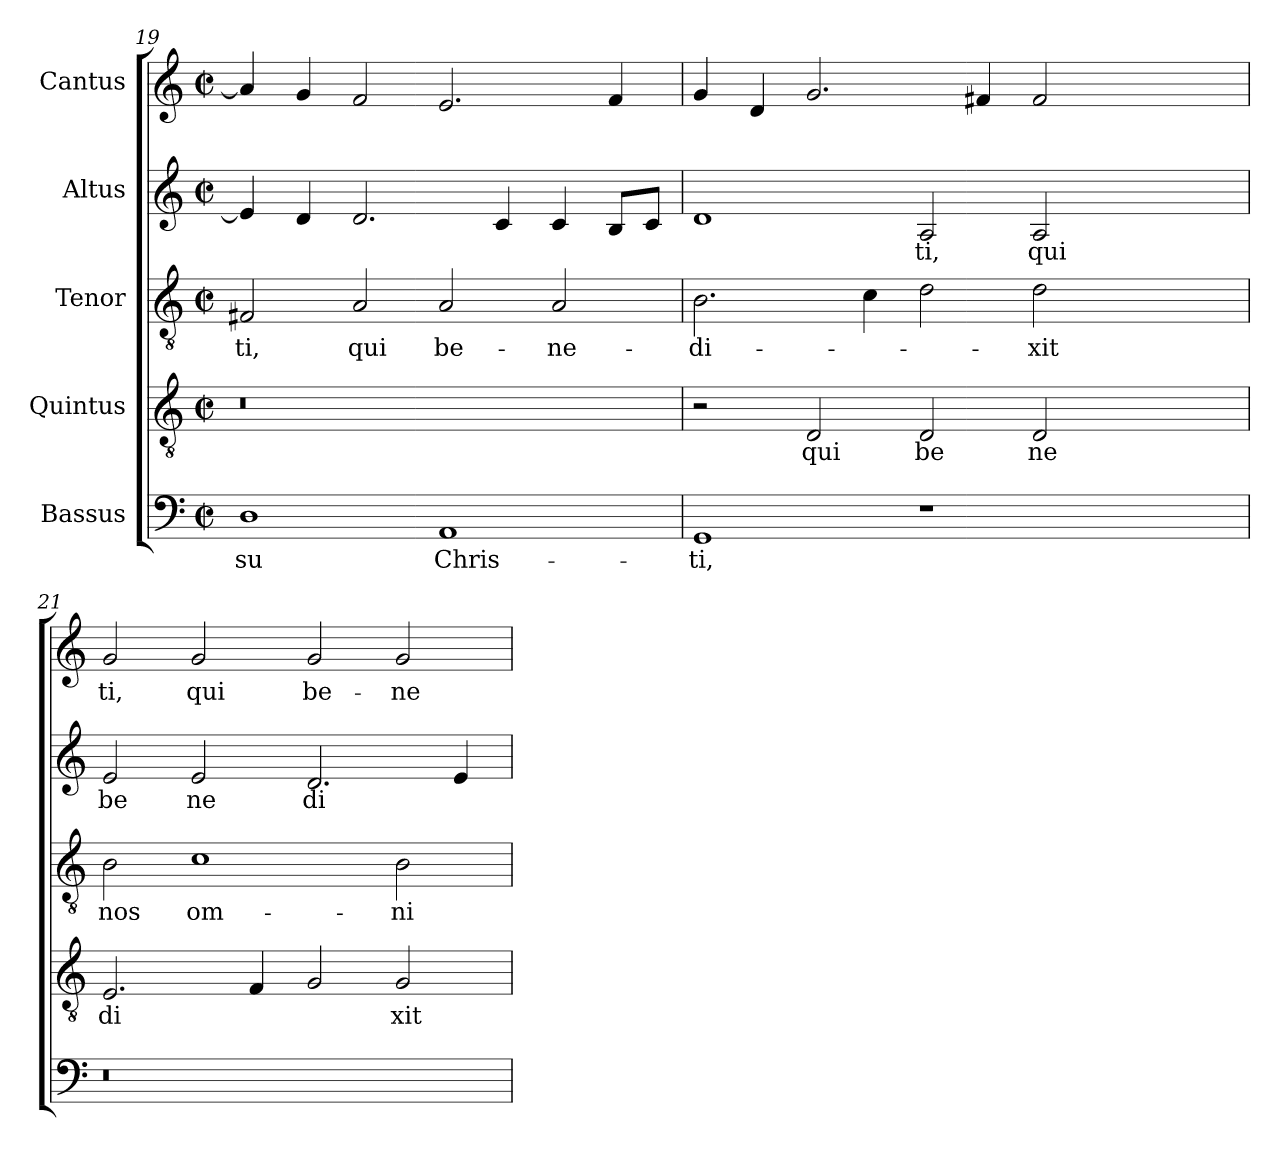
**kern	**text	**kern	**text	**kern	**text	**kern	**text	**kern	**text
*part5	*part5	*part4	*part4	*part3	*part3	*part2	*part2	*part1	*part1
*staff5	*staff5	*staff4	*staff4	*staff3	*staff3	*staff2	*staff2	*staff1	*staff1
*I"Bassus	*	*I"Quintus	*	*I"Tenor	*	*I"Altus	*	*I"Cantus	*
*clefF4	*	*clefGv2	*	*clefGv2	*	*clefG2	*	*clefG2	*
*M2/2	*	*M2/2	*	*M2/2	*	*M2/2	*	*M2/2	*
*met(c|)	*	*met(c|)	*	*met(c|)	*	*met(c|)	*	*met(c|)	*
=19	=19	=19	=19	=19	=19	=19	=19	=19	=19
!	!LO:LY:b:cj	!	!	!	!LO:LY:b:cj	!	!	!	!
1D	-su	0r	.	2F#X/	-ti,	4e/]	.	4a/]	.
.	.	.	.	.	.	4d/	.	4g/	.
!	!	!	!	!	!LO:LY:b:cj	!	!	!	!
.	.	.	.	2A/	qui	2.d/	.	2f/	.
!	!LO:LY:b:cj	!	!	!	!LO:LY:b:cj	!	!	!	!
1AA	Chris-	.	.	2A/	be-	.	.	2.e/	.
.	.	.	.	.	.	4c/	.	.	.
!	!	!	!	!	!LO:LY:b:cj	!	!	!	!
.	.	.	.	2A/	-ne-	4c/	.	.	.
.	.	.	.	.	.	8B/L	.	4f/	.
.	.	.	.	.	.	8c/J	.	.	.
=20	=20	=20	=20	=20	=20	=20	=20	=20	=20
!	!LO:LY:b:cj	!	!	!	!LO:LY:b:cj	!	!	!	!
1GG	-ti,	2r	.	2.B\	-di-	1d	.	4g/	.
.	.	.	.	.	.	.	.	4d/	.
!	!	!	!LO:LY:b:cj	!	!	!	!	!	!
.	.	2D/	qui	.	.	.	.	2.g/	.
.	.	.	.	4c\	.	.	.	.	.
!LO:N:vis=1	!	!	!LO:LY:b:cj	!	!	!	!LO:LY:b:cj	!	!
0r	.	2D/	be	2d\	.	2A/	ti,	.	.
.	.	.	.	.	.	.	.	4f#/	.
!	!	!	!LO:LY:b:cj	!	!LO:LY:b:cj	!	!LO:LY:b:cj	!	!
.	.	2D/	ne	2d\	-xit	2A/	qui	2f#/	.
.	.	1ryy	.	1ryy	.	1ryy	.	1ryy	.
=21	=21	=21	=21	=21	=21	=21	=21	=21	=21
!	!	!	!LO:LY:b:cj	!	!LO:LY:b:cj	!	!LO:LY:b:cj	!	!LO:LY:b:cj
0r	.	2.E/	di	2B\	nos	2e/	be	2g/	-ti,
!	!	!	!	!	!LO:LY:b:cj	!	!LO:LY:b:cj	!	!LO:LY:b:cj
.	.	.	.	1c	om-	2e/	ne	2g/	qui
.	.	4F/	.	.	.	.	.	.	.
!	!	!	!	!	!	!	!LO:LY:b:cj	!	!LO:LY:b:cj
.	.	2G/	.	.	.	2.d/	di	2g/	be-
!	!	!	!LO:LY:b:cj	!	!LO:LY:b:cj	!	!	!	!LO:LY:b:cj
.	.	2G/	xit	2B\	-ni	.	.	2g/	-ne-
.	.	.	.	.	.	4e/	.	.	.
=	=	=	=	=	=	=	=	=	=
*-	*-	*-	*-	*-	*-	*-	*-	*-	*-
